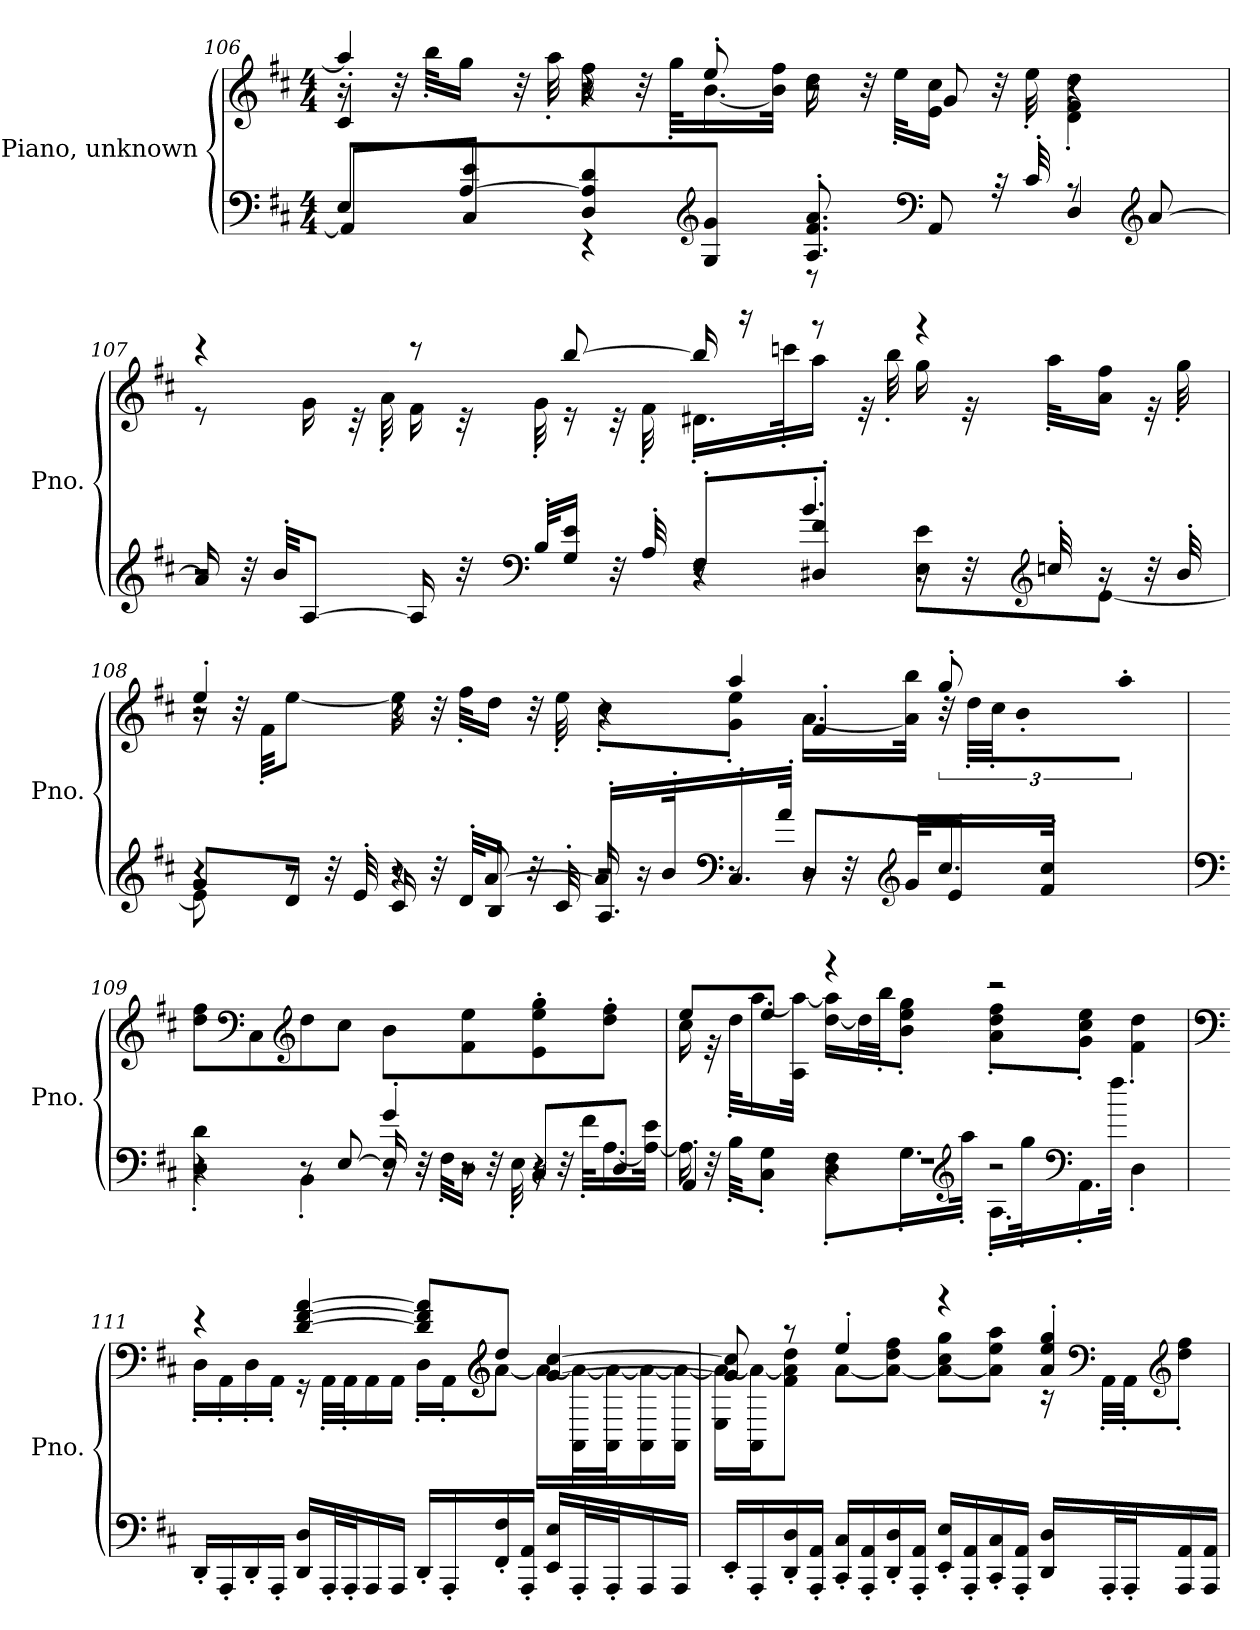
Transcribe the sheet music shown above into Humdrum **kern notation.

**kern	**kern
*part1	*part1
*staff2	*staff1
*I"Piano, unknown	*
*I'Pno.	*
!!LO:LB:g=z
*clefF4	*clefG2
*k[f#c#]	*k[f#c#]
*M4/4	*M4/4
=106	=106
*^	*^
*	*	*	*^
8E/L	8AA/L]	4aa/]	16r	4c#'/
.	.	.	32r	.
.	.	.	32bb'\KLL	.
[8A/	8C#/ 8e/J	.	16gg\JJ	.
.	.	.	32r	.
.	.	.	32aa'\	.
8D/ 8A/] 8d/	4r	8r	16ff#\	4r
.	.	.	32r	.
.	.	.	32gg'\KLL	.
*clefG2	*	*	*	*
8G/ 8g/J	.	8ee'/	[16.b\	.
.	.	.	32b\] 32ff#\JJk	.
8.A/' 8.f#/' 8.a/'	8r	2r	16dd\	8r
.	.	.	32r	.
.	.	.	32ee'\KLL	.
*clefF4	*	*	*	*
.	8AA/	.	16e\ 16cc#\JJ	8g/
32r	.	.	32r	.
32c#'/	.	.	32ee'\	.
8r	4D/	.	4d\' 4f#\' 4dd\'	4r
*clefG2	*	*	*	*
[8a/	.	.	.	.
*	*	*	*v	*v
!!LO:PB:g=z
=107	=107	=107	=107
*	*^	*	*
16a/]	2r	2r	4r	8r
32r	.	.	.	.
32b'/KKL	.	.	.	.
[8A/J	.	.	.	16g\
.	.	.	.	32r
.	.	.	.	32a'\
16A/]	.	.	8r	16f#\
32r	.	.	.	32r
*clefF4	*	*	*	*
32B'/KLL	.	.	.	32g'\
16G/ 16e/JJ	.	.	[8bb/	16r
32r	.	.	.	32r
32A'/	.	.	.	32f#'\
8F#'/L	4r	8r	16bb/]	16.d#X'\LL
.	.	.	16r	.
.	.	.	.	32cccn'\K
8D#X/' 8f#/'J	.	4.b'/	8r	16aa\JJ
.	.	.	.	32r
.	.	.	.	32bb'\
16r	8E\ 8e\L	.	4r	16gg\
32r	.	.	.	32r
*clefG2	*	*	*	*
32ccn'/	.	.	.	32aa'\KLL
16r	[8e\J	.	.	16a\ 16ff#\JJ
32r	.	.	.	32r
32b'/	.	.	.	32gg'\
!!LO:LB:g=z
=108	=108	=108	=108	=108
*	*	*	*	*^
8g/L	8e\]	4r	4ee'/	16r	2r
.	.	.	.	32r	.
.	.	.	.	32f#'\KKL	.
16d/Jk	8r	.	.	[8ee\J	.
32r	.	.	.	.	.
32e'/	.	.	.	.	.
16c#/	4r	8r	4r	16ee\]	.
32r	.	.	.	32r	.
32d'/KLL	.	.	.	32ff#'\KLL	.
16B/JJ	.	[8a/	.	16dd\JJ	.
32r	.	.	.	32r	.
32c#'/	.	.	.	32ee'\	.
16.A'/LL	2r	16a/]	8r	8cc#'\L	4r
.	.	16r	.	.	.
32b'/K	.	.	.	.	.
*clefF4	*	*	*	*	*
16.C#'/	.	8r	4aa/	8g\' 8ee\'J	.
32a'/JJk	.	.	.	.	.
16r	.	8D/L	.	[16.a\LL	4f#'/
32r	.	.	.	.	.
*clefG2	*	*	*	*	*
32g'/KLL	.	.	.	32a\] 32bb\JJk	.
16.cc#'/	.	8e'/J	8gg'/	48r	.
.	.	.	.	48dd'\LLL	.
.	.	.	.	48cc#'\	.
.	.	.	.	32b'\	.
32f#/' 32cc#/'JJk	.	.	.	32aa'\JJJ	.
*	*	*	*v	*v	*v
!!LO:LB:g=z
=109	=109	=109	=109
*clefF4	*	*	*
2r	4D\' 4d\'	4r	8dd\ 8ff#\L
*	*	*	*clefF4
.	.	.	8C#\
*	*	*	*clefG2
.	4BB'\	8r	8dd\
.	.	[8E/	8cc#\J
4g'/	16r	16E/]	8b\L
.	32r	16r	.
.	32F#'\KLL	.	.
.	16D\JJ	8r	8f#\ 8ee\
.	32r	.	.
.	32E'\	.	.
4r	16r	8C#/L	8e\' 8ee\' 8gg\'
.	32r	.	.
.	32f#'\KLL	.	.
.	[16.A\	8D/J	8dd\' 8ff#\'J
.	32A\_ 32e\JJk	.	.
=110	=110	=110	=110
*	*	*	*^
1r	16A\]	4AA'/	8ee/L	16cc#\
.	32r	.	.	32r
.	32B'\KKL	.	.	32dd'\KLL
.	8C#\' 8G\'J	.	8ee/J	[16.aa\
.	.	.	.	32A\ 32aa\_JJk
.	8D\' 8F#\'L	4r	4r	[16dd\ 16aa\]LL
.	.	.	.	32dd\L]
.	.	.	.	32bb'\JJ
.	16.G'\L	.	.	8b\' 8ee\' 8gg\'J
*clefG2	*	*	*	*
.	32aa'\JJk	.	.	.
.	16.A'\LL	2r	2r	8a\' 8dd\' 8ff#\'L
.	32gg'\K	.	.	.
*clefF4	*	*	*	*
.	16.AA'\	.	.	8g\' 8cc#\' 8ee\'J
.	32ff#\JJk	.	.	.
.	4D'\	.	.	4f#\' 4dd\'
*v	*v	*v	*	*
!!LO:LB:g=z	!!
=111	=111	=111
*	*clefF4	*
16DD'/LL	4r	16D'\LL
16AAA'/	.	16AA'\
16DD'/	.	16D'\
16AAA'/JJ	.	16AA'\JJ
16DD/ 16D/LL	[4d/ [4f#/ [4a/	16r
32AAA'/L	.	32AA'\LLL
32AAA'/J	.	32AA'\J
16AAA/	.	16AA\
16AAA/JJ	.	16AA\JJ
16DD'/LL	8d/] 8f#/] 8a/]L	16D'\LL
16AAA'/	.	16AA'\J
*	*clefG2	*
16FF#/' 16F#/'	8dd/J	[8a\J
16AAA/' 16AA/'JJ	.	.
16EE/ 16E/LL	[4g/ [4cc#/	16a\LL_
32AAA'/L	.	32AA\ 32a\_L
32AAA'/J	.	32AA\ 32a\_J
16AAA/	.	16AA\ 16a\_
16AAA/JJ	.	16AA\ 16a\_JJ
!!LO:LB:g=z	!!
=112	=112	=112
16EE'/LL	8g/] 8cc#/]	16E\ 16a\_LL
16AAA'/	.	16AA\ 16a\_J
16DD/' 16D/'	8r	8f#\ 8a\] 8dd\J
16AAA/' 16AA/'JJ	.	.
16CC#/' 16C#/'LL	4ee'/	[8a\L
16AAA/' 16AA/'	.	.
16DD/' 16D/'	.	8a\_ 8dd\ 8ff#\J
16AAA/' 16AA/'JJ	.	.
16EE/' 16E/'LL	4r	8a\_ 8cc#\ 8gg\L
16AAA/' 16AA/'	.	.
16CC#/' 16C#/'	.	8a\] 8ee\ 8aa\J
16AAA/' 16AA/'JJ	.	.
16DD/ 16D/LL	4a/' 4ee/' 4gg/'	16r
*	*clefF4	*
32AAA'/L	.	32AA'\LLL
32AAA'/J	.	32AA'\JJ
*	*clefG2	*
16AAA/ 16AA/	.	8dd\' 8ff#\'J
16AAA/ 16AA/JJ	.	.
*	*v	*v
=	=
*-	*-
